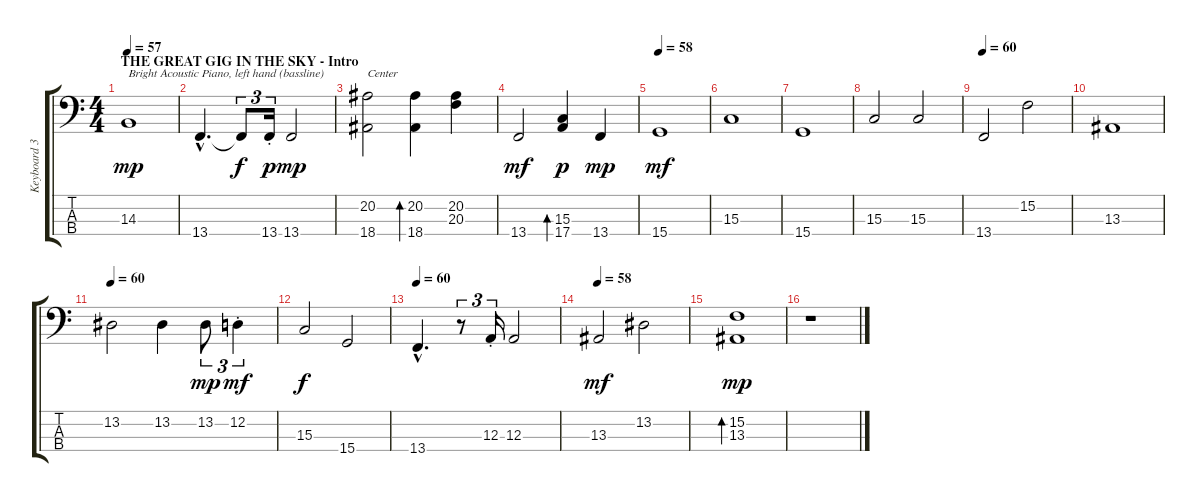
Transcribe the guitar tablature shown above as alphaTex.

\track ("Keyboard 3 (Rick)" "Keyboard 3") {instrument lead2sawtooth}
\staff {score tabs}
\tuning (G2 D2 A1 E1) {hide}
\ts (4 4)
\section ("" "THE GREAT GIG IN THE SKY - Intro")
\tempo 51
\tempo 57
\clef f4
\ks c
14.3.1{txt "Bright Acoustic Piano, left hand (bassline)" dy mp volume 9 balance 8 instrument brightacousticpiano} |
13.4{hac}.4{d volume 11} 13.4{t}.8{tu (3 2) dy f} 13.4{st}.16{tu (3 2) dy p} 13.4.2{dy mp} |
(20.2 18.4).2{txt "Center"} (20.2 18.4).4{bd 120} (20.2 20.3).4 |
13.4.2{dy mf} (15.3 17.4).4{bd 60 dy p} 13.4.4{dy mp} |
\tempo 58
15.4.1{dy mf} |
15.3.1 |
15.4.1 |
15.3.2 15.3.2 |
\tempo 60
13.4.2 15.2.2 |
13.3.1 |
\tempo 60
13.2.2 13.2.4 13.2.8{tu (3 2) dy mp} 12.2{st}.4{tu (3 2) dy mf} |
15.3.2{dy f} 15.4.2 |
\tempo 60
13.4{hac}.4{d volume 13} r.8{tu (3 2)} 12.3{st}.16{tu (3 2)} 12.3.2 |
\tempo 58
13.3.2{dy mf} 13.2.2 |
(15.2 13.3).1{bd 60 dy mp} |
r.1
